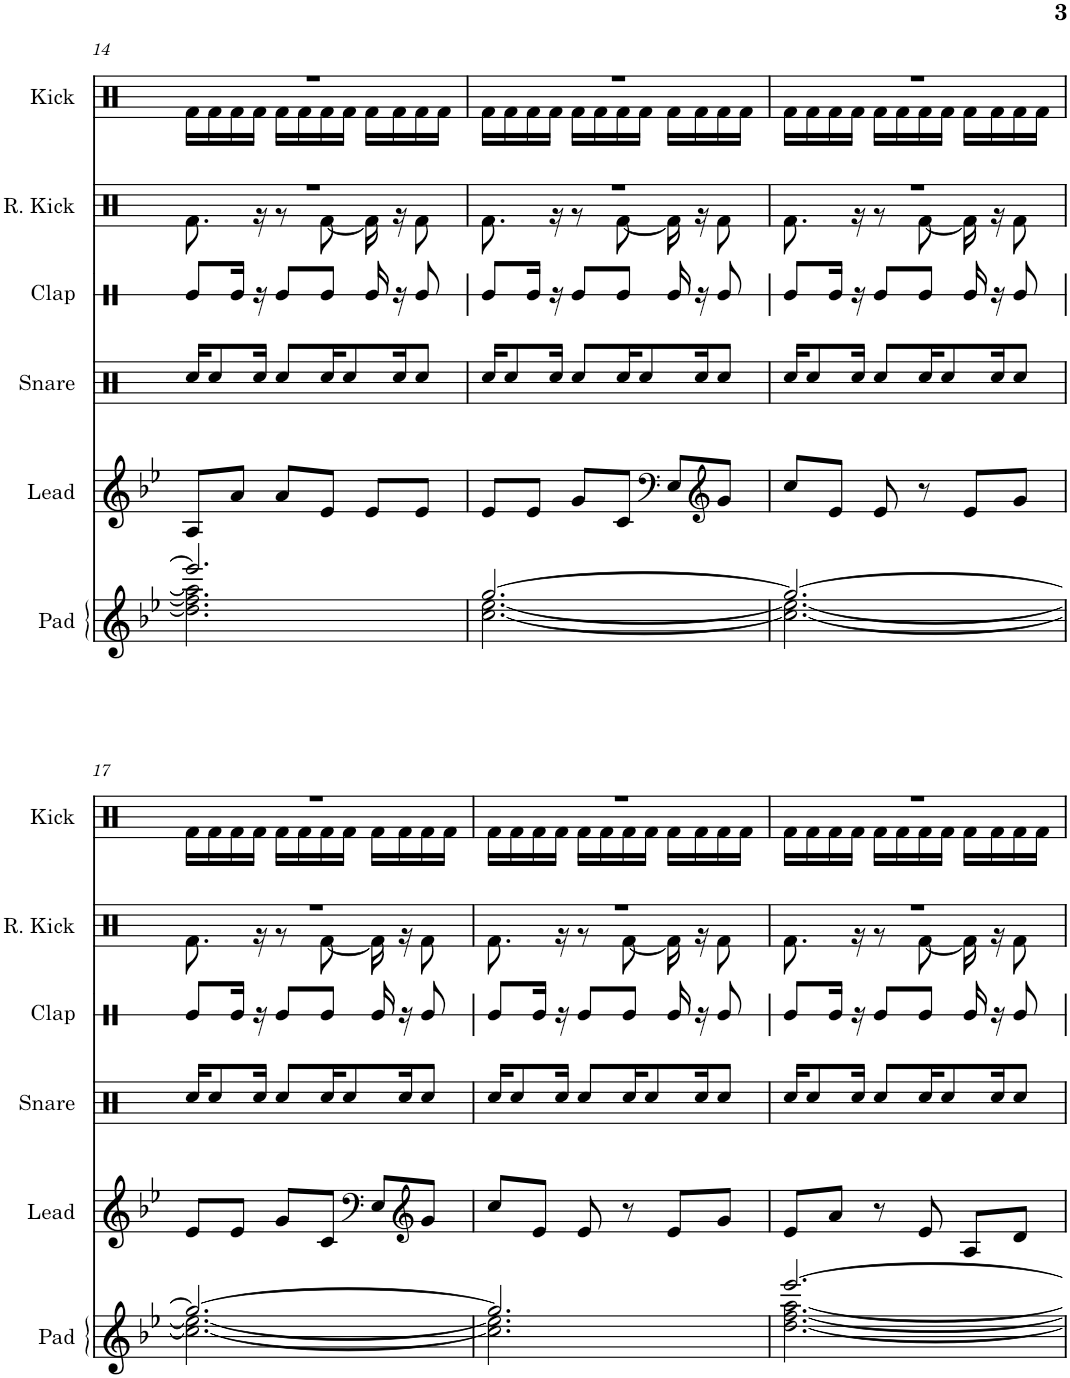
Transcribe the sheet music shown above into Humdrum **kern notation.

**kern	**kern	**kern	**kern	**kern	**kern
*part6	*part5	*part4	*part3	*part2	*part1
*staff6	*staff5	*staff4	*staff3	*staff2	*staff1
*I"Pad	*I"Lead	*I"Snare	*I"Clap	*I"Reverb Kick	*I"Kick
*I'Pad	*I'Lead	*I'Snare	*I'Clap	*I'R. Kick	*I'Kick
!!LO:PB:g=z
*clefG2	*clefG2	*clefX	*clefX	*clefX	*clefX
*k[b-e-]	*k[b-e-]	*k[b-e-]	*k[b-e-]	*k[b-e-]	*k[b-e-]
*M3/4	*M3/4	*M3/4	*M3/4	*M3/4	*M3/4
=14	=14	=14	=14	=14	=14
*^	*	*	*	*^	*^
2.eee-/]	2.dd\] 2.ff\] 2.aa\]	8A/L	16Rcc/KL	8Re/L	2.r	8.Rf\	2.r	16Rf\LL
.	.	.	8Rcc/	.	.	.	.	16Rf\
.	.	8a/J	.	16Re/Jk	.	.	.	16Rf\
.	.	.	16Rcc/Jk	16r	.	16r	.	16Rf\JJ
.	.	8a/L	8Rcc/L	8Re/L	.	8r	.	16Rf\LL
.	.	.	.	.	.	.	.	16Rf\
.	.	8e-/J	16Rcc/K	8Re/J	.	[8Rf\	.	16Rf\
.	.	.	8Rcc/	.	.	.	.	16Rf\JJ
.	.	8e-/L	.	16Re/	.	16Rf\]	.	16Rf\LL
.	.	.	16Rcc/K	16r	.	16r	.	16Rf\
.	.	8e-/J	8Rcc/J	8Re/	.	8Rf\	.	16Rf\
.	.	.	.	.	.	.	.	16Rf\JJ
=15	=15	=15	=15	=15	=15	=15	=15	=15
[2.gg/	[2.cc\ [2.ee-\	8e-/L	16Rcc/KL	8Re/L	2.r	8.Rf\	2.r	16Rf\LL
.	.	.	8Rcc/	.	.	.	.	16Rf\
.	.	8e-/J	.	16Re/Jk	.	.	.	16Rf\
.	.	.	16Rcc/Jk	16r	.	16r	.	16Rf\JJ
.	.	8g/L	8Rcc/L	8Re/L	.	8r	.	16Rf\LL
.	.	.	.	.	.	.	.	16Rf\
.	.	8c/J	16Rcc/K	8Re/J	.	[8Rf\	.	16Rf\
.	.	.	8Rcc/	.	.	.	.	16Rf\JJ
*	*	*clefF4	*	*	*	*	*	*
.	.	8E-/L	.	16Re/	.	16Rf\]	.	16Rf\LL
.	.	.	16Rcc/K	16r	.	16r	.	16Rf\
*	*	*clefG2	*	*	*	*	*	*
.	.	8g/J	8Rcc/J	8Re/	.	8Rf\	.	16Rf\
.	.	.	.	.	.	.	.	16Rf\JJ
=16	=16	=16	=16	=16	=16	=16	=16	=16
2.gg/_	2.cc\_ 2.ee-\_	8cc/L	16Rcc/KL	8Re/L	2.r	8.Rf\	2.r	16Rf\LL
.	.	.	8Rcc/	.	.	.	.	16Rf\
.	.	8e-/J	.	16Re/Jk	.	.	.	16Rf\
.	.	.	16Rcc/Jk	16r	.	16r	.	16Rf\JJ
.	.	8e-/	8Rcc/L	8Re/L	.	8r	.	16Rf\LL
.	.	.	.	.	.	.	.	16Rf\
.	.	8r	16Rcc/K	8Re/J	.	[8Rf\	.	16Rf\
.	.	.	8Rcc/	.	.	.	.	16Rf\JJ
.	.	8e-/L	.	16Re/	.	16Rf\]	.	16Rf\LL
.	.	.	16Rcc/K	16r	.	16r	.	16Rf\
.	.	8g/J	8Rcc/J	8Re/	.	8Rf\	.	16Rf\
.	.	.	.	.	.	.	.	16Rf\JJ
!!LO:LB:g=z	!!
=17	=17	=17	=17	=17	=17	=17	=17	=17
2.gg/_	2.cc\_ 2.ee-\_	8e-/L	16Rcc/KL	8Re/L	2.r	8.Rf\	2.r	16Rf\LL
.	.	.	8Rcc/	.	.	.	.	16Rf\
.	.	8e-/J	.	16Re/Jk	.	.	.	16Rf\
.	.	.	16Rcc/Jk	16r	.	16r	.	16Rf\JJ
.	.	8g/L	8Rcc/L	8Re/L	.	8r	.	16Rf\LL
.	.	.	.	.	.	.	.	16Rf\
.	.	8c/J	16Rcc/K	8Re/J	.	[8Rf\	.	16Rf\
.	.	.	8Rcc/	.	.	.	.	16Rf\JJ
*	*	*clefF4	*	*	*	*	*	*
.	.	8E-/L	.	16Re/	.	16Rf\]	.	16Rf\LL
.	.	.	16Rcc/K	16r	.	16r	.	16Rf\
*	*	*clefG2	*	*	*	*	*	*
.	.	8g/J	8Rcc/J	8Re/	.	8Rf\	.	16Rf\
.	.	.	.	.	.	.	.	16Rf\JJ
=18	=18	=18	=18	=18	=18	=18	=18	=18
2.gg/]	2.cc\] 2.ee-\]	8cc/L	16Rcc/KL	8Re/L	2.r	8.Rf\	2.r	16Rf\LL
.	.	.	8Rcc/	.	.	.	.	16Rf\
.	.	8e-/J	.	16Re/Jk	.	.	.	16Rf\
.	.	.	16Rcc/Jk	16r	.	16r	.	16Rf\JJ
.	.	8e-/	8Rcc/L	8Re/L	.	8r	.	16Rf\LL
.	.	.	.	.	.	.	.	16Rf\
.	.	8r	16Rcc/K	8Re/J	.	[8Rf\	.	16Rf\
.	.	.	8Rcc/	.	.	.	.	16Rf\JJ
.	.	8e-/L	.	16Re/	.	16Rf\]	.	16Rf\LL
.	.	.	16Rcc/K	16r	.	16r	.	16Rf\
.	.	8g/J	8Rcc/J	8Re/	.	8Rf\	.	16Rf\
.	.	.	.	.	.	.	.	16Rf\JJ
=19	=19	=19	=19	=19	=19	=19	=19	=19
[2.eee-/	[2.dd\ [2.ff\ [2.aa\	8e-/L	16Rcc/KL	8Re/L	2.r	8.Rf\	2.r	16Rf\LL
.	.	.	8Rcc/	.	.	.	.	16Rf\
.	.	8a/J	.	16Re/Jk	.	.	.	16Rf\
.	.	.	16Rcc/Jk	16r	.	16r	.	16Rf\JJ
.	.	8r	8Rcc/L	8Re/L	.	8r	.	16Rf\LL
.	.	.	.	.	.	.	.	16Rf\
.	.	8e-/	16Rcc/K	8Re/J	.	[8Rf\	.	16Rf\
.	.	.	8Rcc/	.	.	.	.	16Rf\JJ
.	.	8A/L	.	16Re/	.	16Rf\]	.	16Rf\LL
.	.	.	16Rcc/K	16r	.	16r	.	16Rf\
.	.	8d/J	8Rcc/J	8Re/	.	8Rf\	.	16Rf\
.	.	.	.	.	.	.	.	16Rf\JJ
*	*	*	*	*	*v	*v	*	*
*v	*v	*	*	*	*	*v	*v
=	=	=	=	=	=
*-	*-	*-	*-	*-	*-
